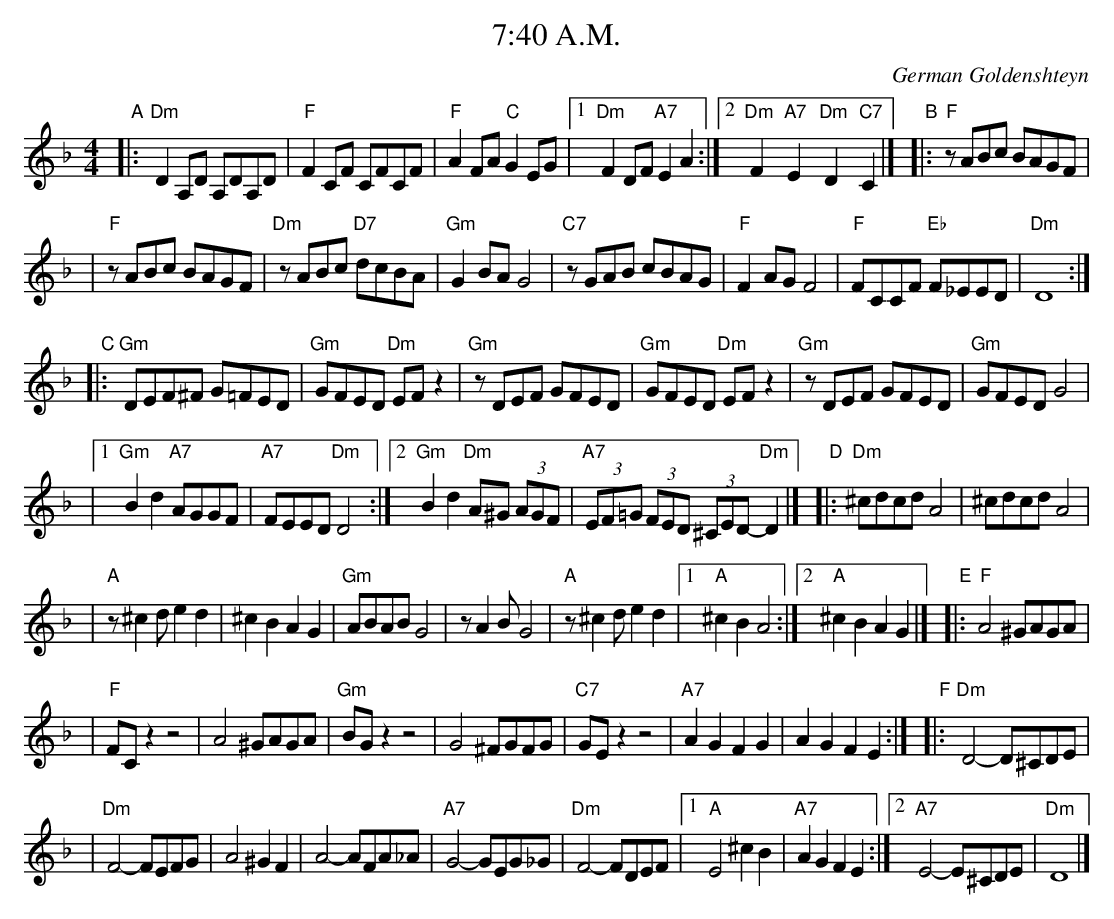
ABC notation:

X:1
T: 7:40 A.M.
O: German Goldenshteyn
M: 4/4
L: 1/8
K: Dm
"A"\
|:"Dm"D2A,D A,DA,D | "F"F2CF CFCF \
|  "F"A2FA "C"G2EG |1 "Dm"F2DF "A7"E2A2 :|2 "Dm"F2y/"A7"E2y/ "Dm"D2y/"C7"C2 |]\
"B"\
|: "F"zABc BAGF |
|  "F"zABc BAGF \
|  "Dm"zABc "D7"dcBA | "Gm"G2BA G4 \
|  "C7"zGAB cBAG | "F"F2AG F4 \
|  "F"FCCF "Eb"F_EED | "Dm"D8 :|
"C"\
|: "Gm"DEF^F G=FED | "Gm"GFED "Dm"EFz2 \
|  "Gm"zDEF GFED | "Gm"GFED "Dm"EFz2 \
|  "Gm"zDEF GFED | "Gm"GFED G4 |
|1 "Gm"B2d2 "A7"AGGF | "A7"FEED "Dm"D4 \
:|2 "Gm"B2d2 "Dm"A^G (3AGF | "A7"(3EF=G (3FED (3^CED- "Dm"D2 |] \
"D"\
|: "Dm"^cdcd A4 | ^cdcd A4 |
|  "A"z^c2d e2d2 | ^c2B2 A2G2 \
|  "Gm"ABAB G4 | zA2B G4 \
|  "A"z^c2d e2d2 |1 "A"^c2B2 A4 :|2 "A"^c2B2 A2G2 |]\
"E"\
|: "F"A4 ^GAGA |
|  "F"FCz2 z4 \
|  A4 ^GAGA | "Gm"BGz2 z4 \
|  G4 ^FGFG | "C7"GEz2 z4 \
| "A7"A2G2 F2G2 | A2G2 F2E2 :|\
"F"\
|: "Dm"D4- D^CDE |
|  "Dm"F4- FEFG \
|  A4 ^G2F2 | A4- AFA_A \
|  "A7"G4- GEG_G | "Dm"F4- FDEF \
|1 "A"E4 ^c2B2 | "A7"A2G2 F2E2 \
:|2 "A7"E4- E^CDE | "Dm"D8 |]
